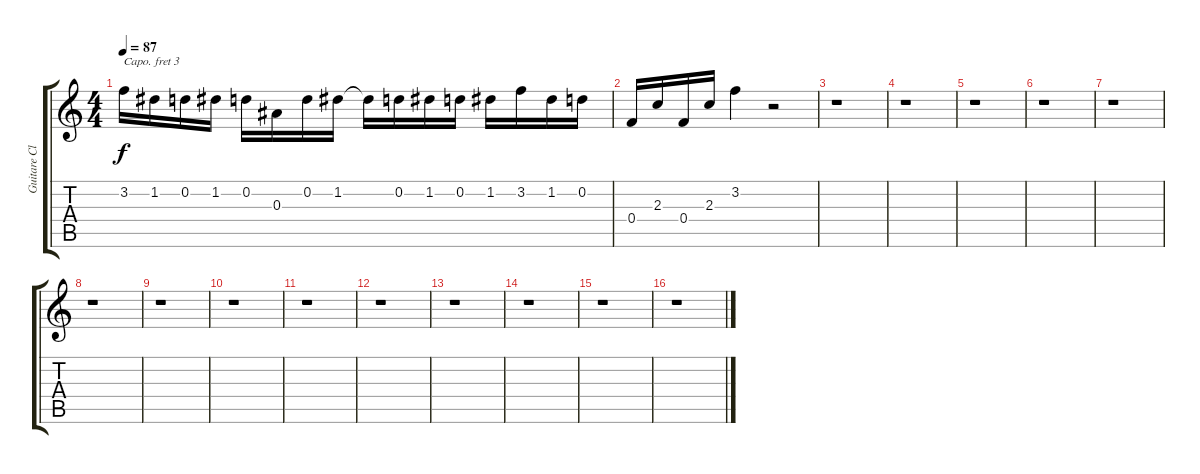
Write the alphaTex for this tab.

\track ("Guitare Clean" "Guitare Cl") {instrument electricguitarjazz}
\staff {score tabs}
\capo 3
\tuning (E4 B3 G3 D3 A2 E2) {hide}
\ts (4 4)
\tempo 87
\clef g2
\ks c
3.2.16{dy f} 1.2.16 0.2.16 1.2.16 0.2.16 0.3.16 0.2.16 1.2.16 1.2{t}.16 0.2.16 1.2.16 0.2.16 1.2.16 3.2.16 1.2.16 0.2.16 |
0.4.16 2.3.16 0.4.16 2.3.16 3.2.4 r.2 |
r.1 |
r.1 |
r.1 |
r.1 |
r.1 |
r.1 |
r.1 |
r.1 |
r.1 |
r.1 |
r.1 |
r.1 |
r.1 |
r.1
